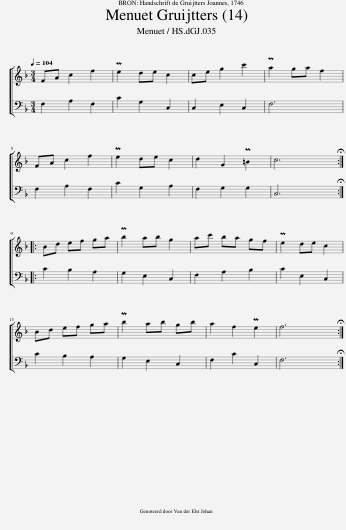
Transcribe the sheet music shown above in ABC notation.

X:1
%%score [ 1 2 ]
L:1/8
Q:1/4=104
M:3/4
I:linebreak $
K:F
V:1 treble
V:2 bass
V:1
 FA c2 f2 | Pe2 de c2 | ce g2 c'2 | Pa2 ga f2 |$ FA c2 f2 | %5
 Pe2 de c2 | d2 G2 P=B2 | c6 ::$ Bd ef ga | Pb2 ab g2 | %10
 ac' ba gf | Pe2 de c2 |$ Bd ef ga | Pb2 ab gb | a2 f2 Pe2 | %15
 f6 :| %16
V:2
 F,2 A,2 F,2 | C2 G,2 C,2 | C,2 E,2 C,2 | F,6 |$ F,2 A,2 F,2 | %5
 C2 G,2 A,2 | F,2 G,2 G,2 | C,6 ::$ C2 B,2 A,2 | G,2 E,2 C,2 | %10
 F,2 A,2 B,2 | C2 E,2 C,2 |$ C2 B,2 A,2 | G,2 E,2 C,2 | F,2 C2 C,2 | %15
 F,6 :| %16
